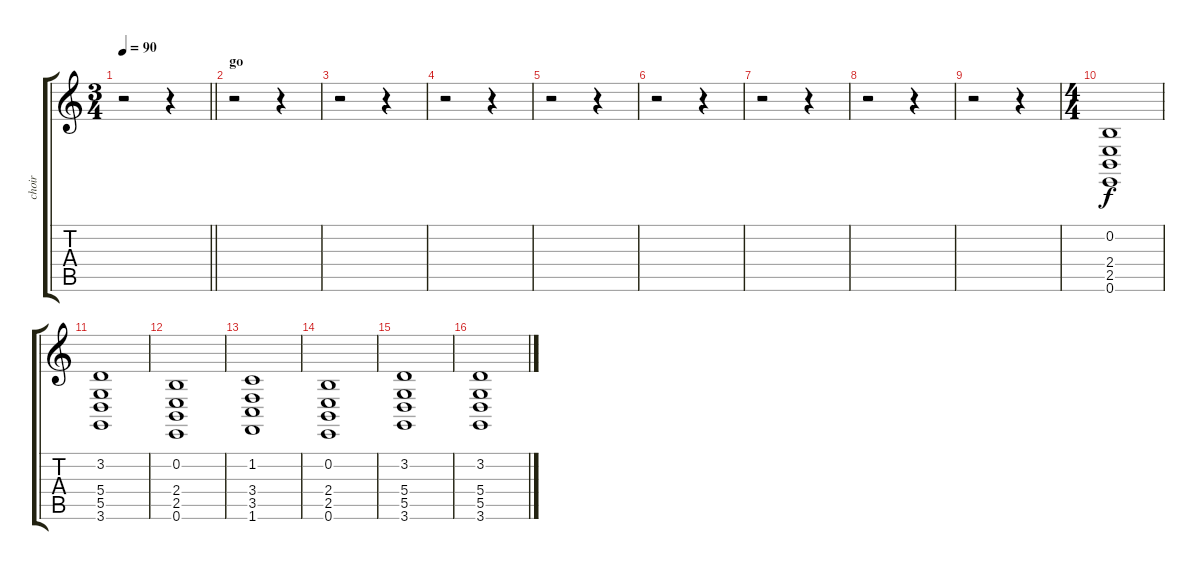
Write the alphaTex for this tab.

\track ("choir" "choir") {instrument pad4choir}
\staff {score tabs}
\tuning (E4 B3 G3 D3 A2 E2) {hide}
\ts (3 4)
\tempo 90
\clef g2
\barLineRight lightlight
\ks c
r.2{dy f} r.4 |
\section ("" "go")
r.2 r.4 |
r.2 r.4 |
r.2 r.4 |
r.2 r.4 |
r.2 r.4 |
r.2 r.4 |
r.2 r.4 |
r.2 r.4 |
\ts (4 4)
(0.2 2.4 2.5 0.6).1 |
(3.2 5.4 5.5 3.6).1 |
(0.2 2.4 2.5 0.6).1 |
(1.2 3.4 3.5 1.6).1 |
(0.2 2.4 2.5 0.6).1 |
(3.2 5.4 5.5 3.6).1 |
(3.2 5.4 5.5 3.6).1
